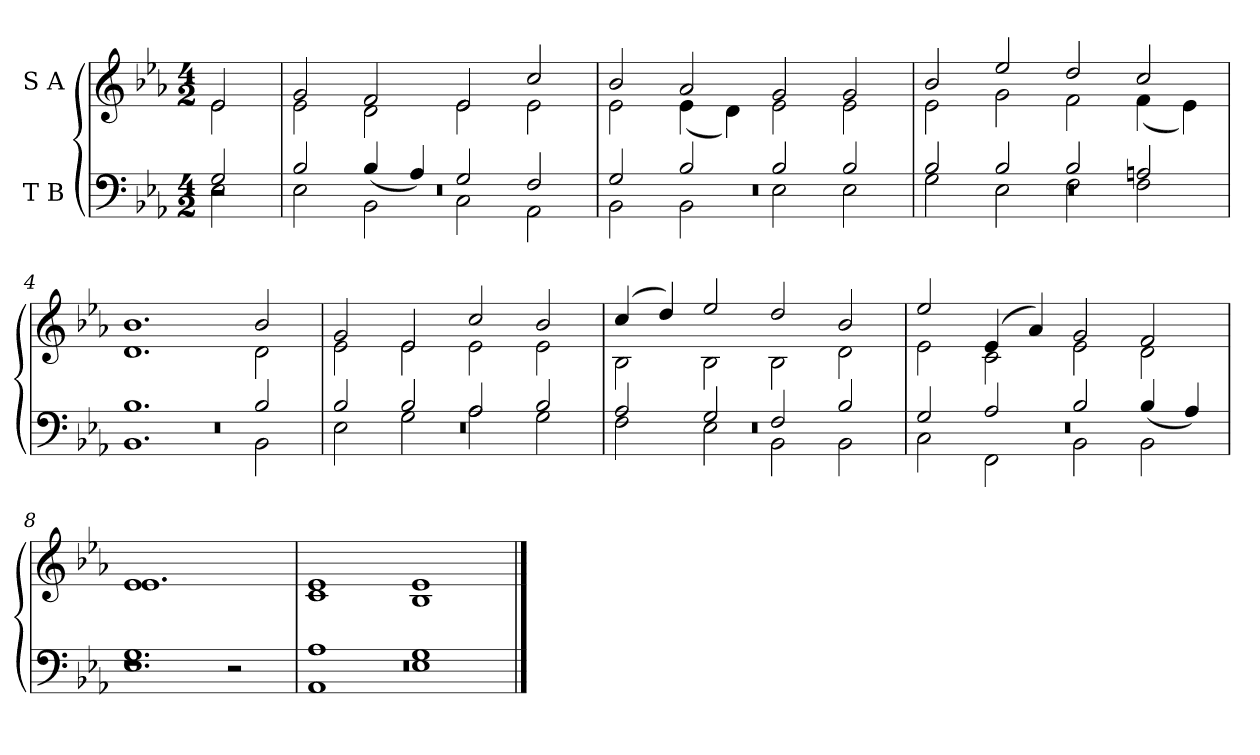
**kern	**kern
*part2	*part1
*staff2	*staff1
*I"T B	*I"S A
*clefF4	*clefG2
*k[b-e-a-]	*k[b-e-a-]
*M4/2	*M4/2
*MM184	*MM184
=	=
*^	*^
*	*^	*	*
2r	2G/	2E-\	2e-/	2e-\
=1	=1	=1	=1	=1
0r	2B-/	2E-\	2g/	2e-\
.	(4B-/	2BB-\	2f/	2d\
.	4A-/)	.	.	.
.	2G/	2C\	2e-/	2e-\
.	2F/	2AA-\	2cc/	2e-\
=2	=2	=2	=2	=2
0r	2G/	2BB-\	2b-/	2e-\
.	2B-/	2BB-\	2a-/	(4e-\
.	.	.	.	4d\)
.	2B-/	2E-\	2g/	2e-\
.	2B-/	2E-\	2g/	2e-\
=3	=3	=3	=3	=3
0r	2B-/	2G\	2b-/	2e-\
.	2B-/	2E-\	2ee-/	2g\
.	2B-/	2F\	2dd/	2f\
.	2An/	2F\	2cc/	(4f\
.	.	.	.	4e-\)
=4	=4	=4	=4	=4
0r	1.B-	1.BB-	1.b-	1.d
.	2B-/	2BB-\	2b-/	2d\
=5	=5	=5	=5	=5
0r	2B-/	2E-\	2g/	2e-\
.	2B-/	2G\	2e-/	2e-\
.	2A-/	2A-\	2cc/	2e-\
.	2B-/	2G\	2b-/	2e-\
=6	=6	=6	=6	=6
0r	2A-/	2F\	(4cc/	2B-\
.	.	.	4dd/)	.
.	2G/	2E-\	2ee-/	2B-\
.	2F/	2BB-\	2dd/	2B-\
.	2B-/	2BB-\	2b-/	2d\
=7	=7	=7	=7	=7
0r	2G/	2C\	2ee-/	2e-\
.	2A-/	2FF\	(4e-/	2c\
.	.	.	4a-/)	.
.	2B-/	2BB-\	2g/	2e-\
.	(4B-/	2BB-\	2f/	2d\
.	4A-/)	.	.	.
!!LO:LB:g=z	!!
=8	=8	=8	=8	=8
1r	1.G	1.E-	1.e-	1.e-
2r	.	.	.	.
=9	=9	=9	=9	=9
0r	1A-	1AA-	1e-	1c
.	1G	1E-	1e-	1B-
*v	*v	*v	*	*
*	*v	*v
==	==
*-	*-
